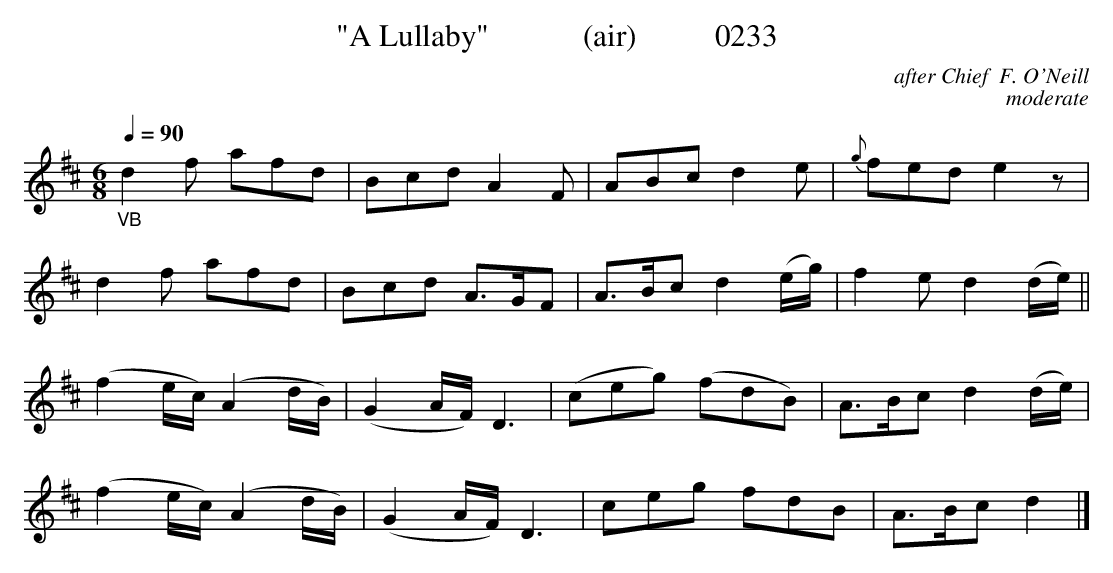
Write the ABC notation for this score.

X:1
T:"A Lullaby"            (air)          0233
C:after Chief  F. O'Neill
C:moderate
Q:1/4=90
M:6/8
L:1/8
K:D
"_VB"d2f afd|Bcd A2F|ABc d2e|{g}fed e2z|
d2f afd|Bcd A3/2G/2F|A3/2B/2c d2(e/2g/2)|f2e d2(d/2e/2)||
(f2e/2c/2) (A2d/2B/2)|(G2A/2F/2) D3|(ceg) (fdB)|A3/2B/2c d2(d/2e/2)|
(f2e/2c/2) (A2d/2B/2)|(G2A/2F/2) D3|ceg fdB|A3/2B/2c d2|]
